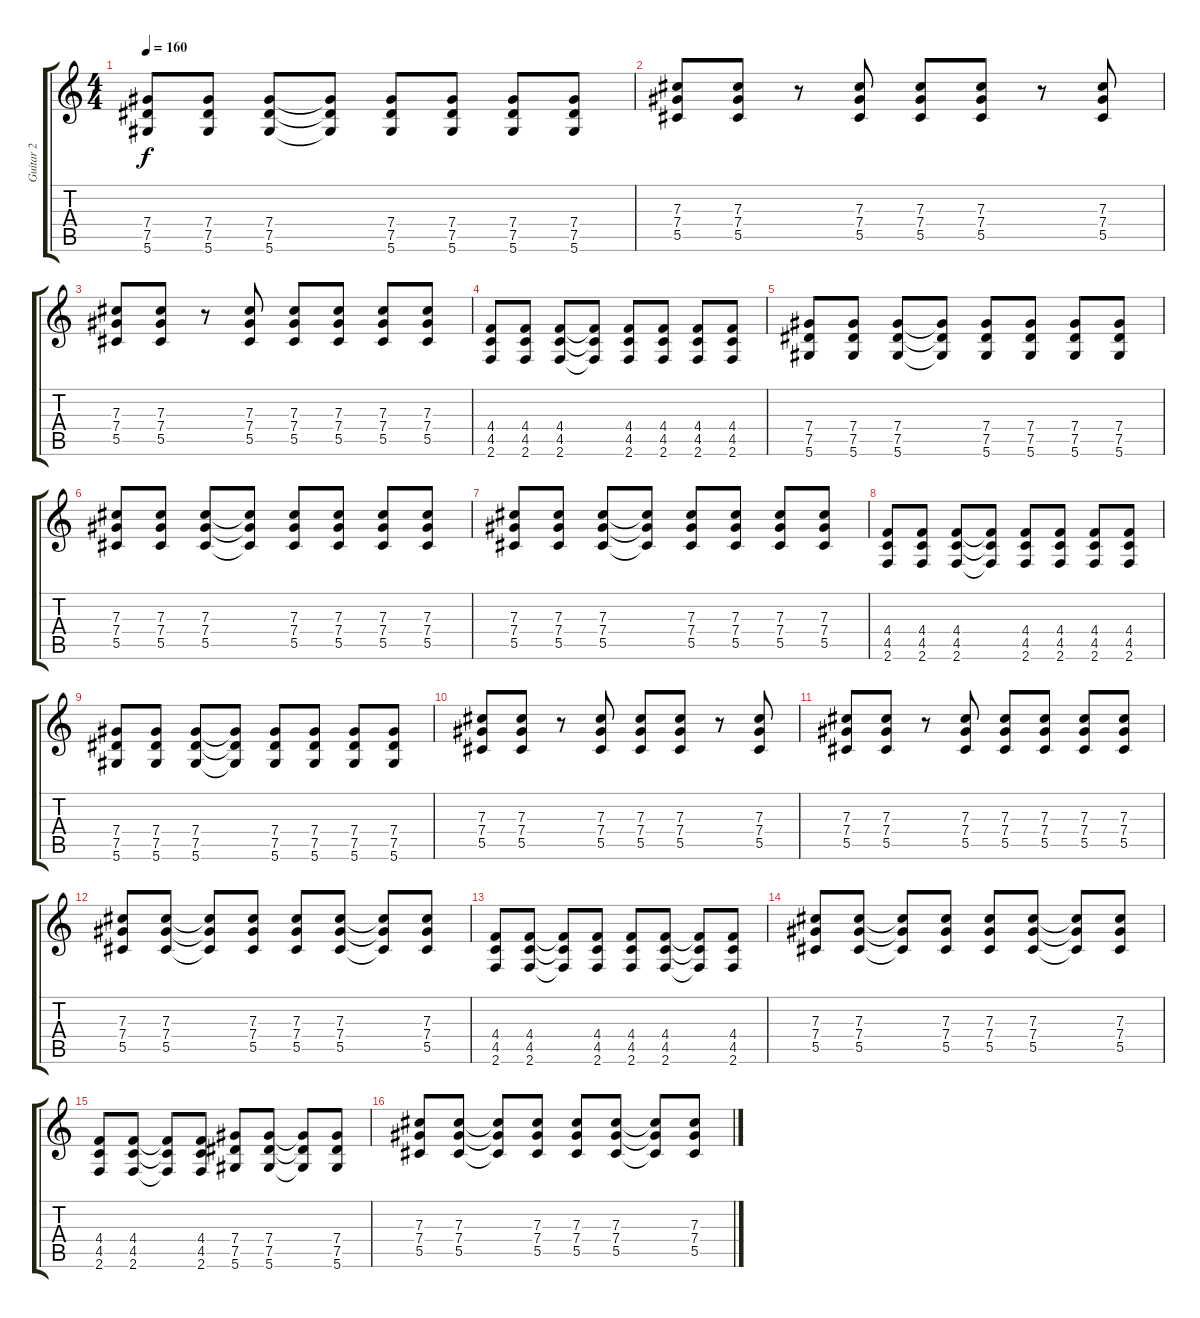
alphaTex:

\track ("Guitar 2" "Guitar 2") {instrument distortionguitar}
\staff {score tabs}
\tuning (Eb4 Bb3 Gb3 Db3 Ab2 Eb2) {hide}
\ts (4 4)
\tempo 160
\clef g2
\ks c
(7.4 7.5 5.6).8{dy f} (7.4 7.5 5.6).8 (7.4 7.5 5.6).8 (7.4{t} 7.5{t} 5.6{t}).8 (7.4 7.5 5.6).8 (7.4 7.5 5.6).8 (7.4 7.5 5.6).8 (7.4 7.5 5.6).8 |
(7.3 7.4 5.5).8 (7.3 7.4 5.5).8 r.8 (7.3 7.4 5.5).8 (7.3 7.4 5.5).8 (7.3 7.4 5.5).8 r.8 (7.3 7.4 5.5).8 |
(7.3 7.4 5.5).8 (7.3 7.4 5.5).8 r.8 (7.3 7.4 5.5).8 (7.3 7.4 5.5).8 (7.3 7.4 5.5).8 (7.3 7.4 5.5).8 (7.3 7.4 5.5).8 |
(4.4 4.5 2.6).8 (4.4 4.5 2.6).8 (4.4 4.5 2.6).8 (4.4{t} 4.5{t} 2.6{t}).8 (4.4 4.5 2.6).8 (4.4 4.5 2.6).8 (4.4 4.5 2.6).8 (4.4 4.5 2.6).8 |
(7.4 7.5 5.6).8 (7.4 7.5 5.6).8 (7.4 7.5 5.6).8 (7.4{t} 7.5{t} 5.6{t}).8 (7.4 7.5 5.6).8 (7.4 7.5 5.6).8 (7.4 7.5 5.6).8 (7.4 7.5 5.6).8 |
(7.3 7.4 5.5).8 (7.3 7.4 5.5).8 (7.3 7.4 5.5).8 (7.3{t} 7.4{t} 5.5{t}).8 (7.3 7.4 5.5).8 (7.3 7.4 5.5).8 (7.3 7.4 5.5).8 (7.3 7.4 5.5).8 |
(7.3 7.4 5.5).8 (7.3 7.4 5.5).8 (7.3 7.4 5.5).8 (7.3{t} 7.4{t} 5.5{t}).8 (7.3 7.4 5.5).8 (7.3 7.4 5.5).8 (7.3 7.4 5.5).8 (7.3 7.4 5.5).8 |
(4.4 4.5 2.6).8 (4.4 4.5 2.6).8 (4.4 4.5 2.6).8 (4.4{t} 4.5{t} 2.6{t}).8 (4.4 4.5 2.6).8 (4.4 4.5 2.6).8 (4.4 4.5 2.6).8 (4.4 4.5 2.6).8 |
(7.4 7.5 5.6).8 (7.4 7.5 5.6).8 (7.4 7.5 5.6).8 (7.4{t} 7.5{t} 5.6{t}).8 (7.4 7.5 5.6).8 (7.4 7.5 5.6).8 (7.4 7.5 5.6).8 (7.4 7.5 5.6).8 |
(7.3 7.4 5.5).8 (7.3 7.4 5.5).8 r.8 (7.3 7.4 5.5).8 (7.3 7.4 5.5).8 (7.3 7.4 5.5).8 r.8 (7.3 7.4 5.5).8 |
(7.3 7.4 5.5).8 (7.3 7.4 5.5).8 r.8 (7.3 7.4 5.5).8 (7.3 7.4 5.5).8 (7.3 7.4 5.5).8 (7.3 7.4 5.5).8 (7.3 7.4 5.5).8 |
(7.3 7.4 5.5).8 (7.3 7.4 5.5).8 (7.3{t} 7.4{t} 5.5{t}).8 (7.3 7.4 5.5).8 (7.3 7.4 5.5).8 (7.3 7.4 5.5).8 (7.3{t} 7.4{t} 5.5{t}).8 (7.3 7.4 5.5).8 |
(4.4 4.5 2.6).8 (4.4 4.5 2.6).8 (4.4{t} 4.5{t} 2.6{t}).8 (4.4 4.5 2.6).8 (4.4 4.5 2.6).8 (4.4 4.5 2.6).8 (4.4{t} 4.5{t} 2.6{t}).8 (4.4 4.5 2.6).8 |
(7.3 7.4 5.5).8 (7.3 7.4 5.5).8 (7.3{t} 7.4{t} 5.5{t}).8 (7.3 7.4 5.5).8 (7.3 7.4 5.5).8 (7.3 7.4 5.5).8 (7.3{t} 7.4{t} 5.5{t}).8 (7.3 7.4 5.5).8 |
(4.4 4.5 2.6).8 (4.4 4.5 2.6).8 (4.4{t} 4.5{t} 2.6{t}).8 (4.4 4.5 2.6).8 (7.4 7.5 5.6).8 (7.4 7.5 5.6).8 (7.4{t} 7.5{t} 5.6{t}).8 (7.4 7.5 5.6).8 |
(7.3 7.4 5.5).8 (7.3 7.4 5.5).8 (7.3{t} 7.4{t} 5.5{t}).8 (7.3 7.4 5.5).8 (7.3 7.4 5.5).8 (7.3 7.4 5.5).8 (7.3{t} 7.4{t} 5.5{t}).8 (7.3 7.4 5.5).8
